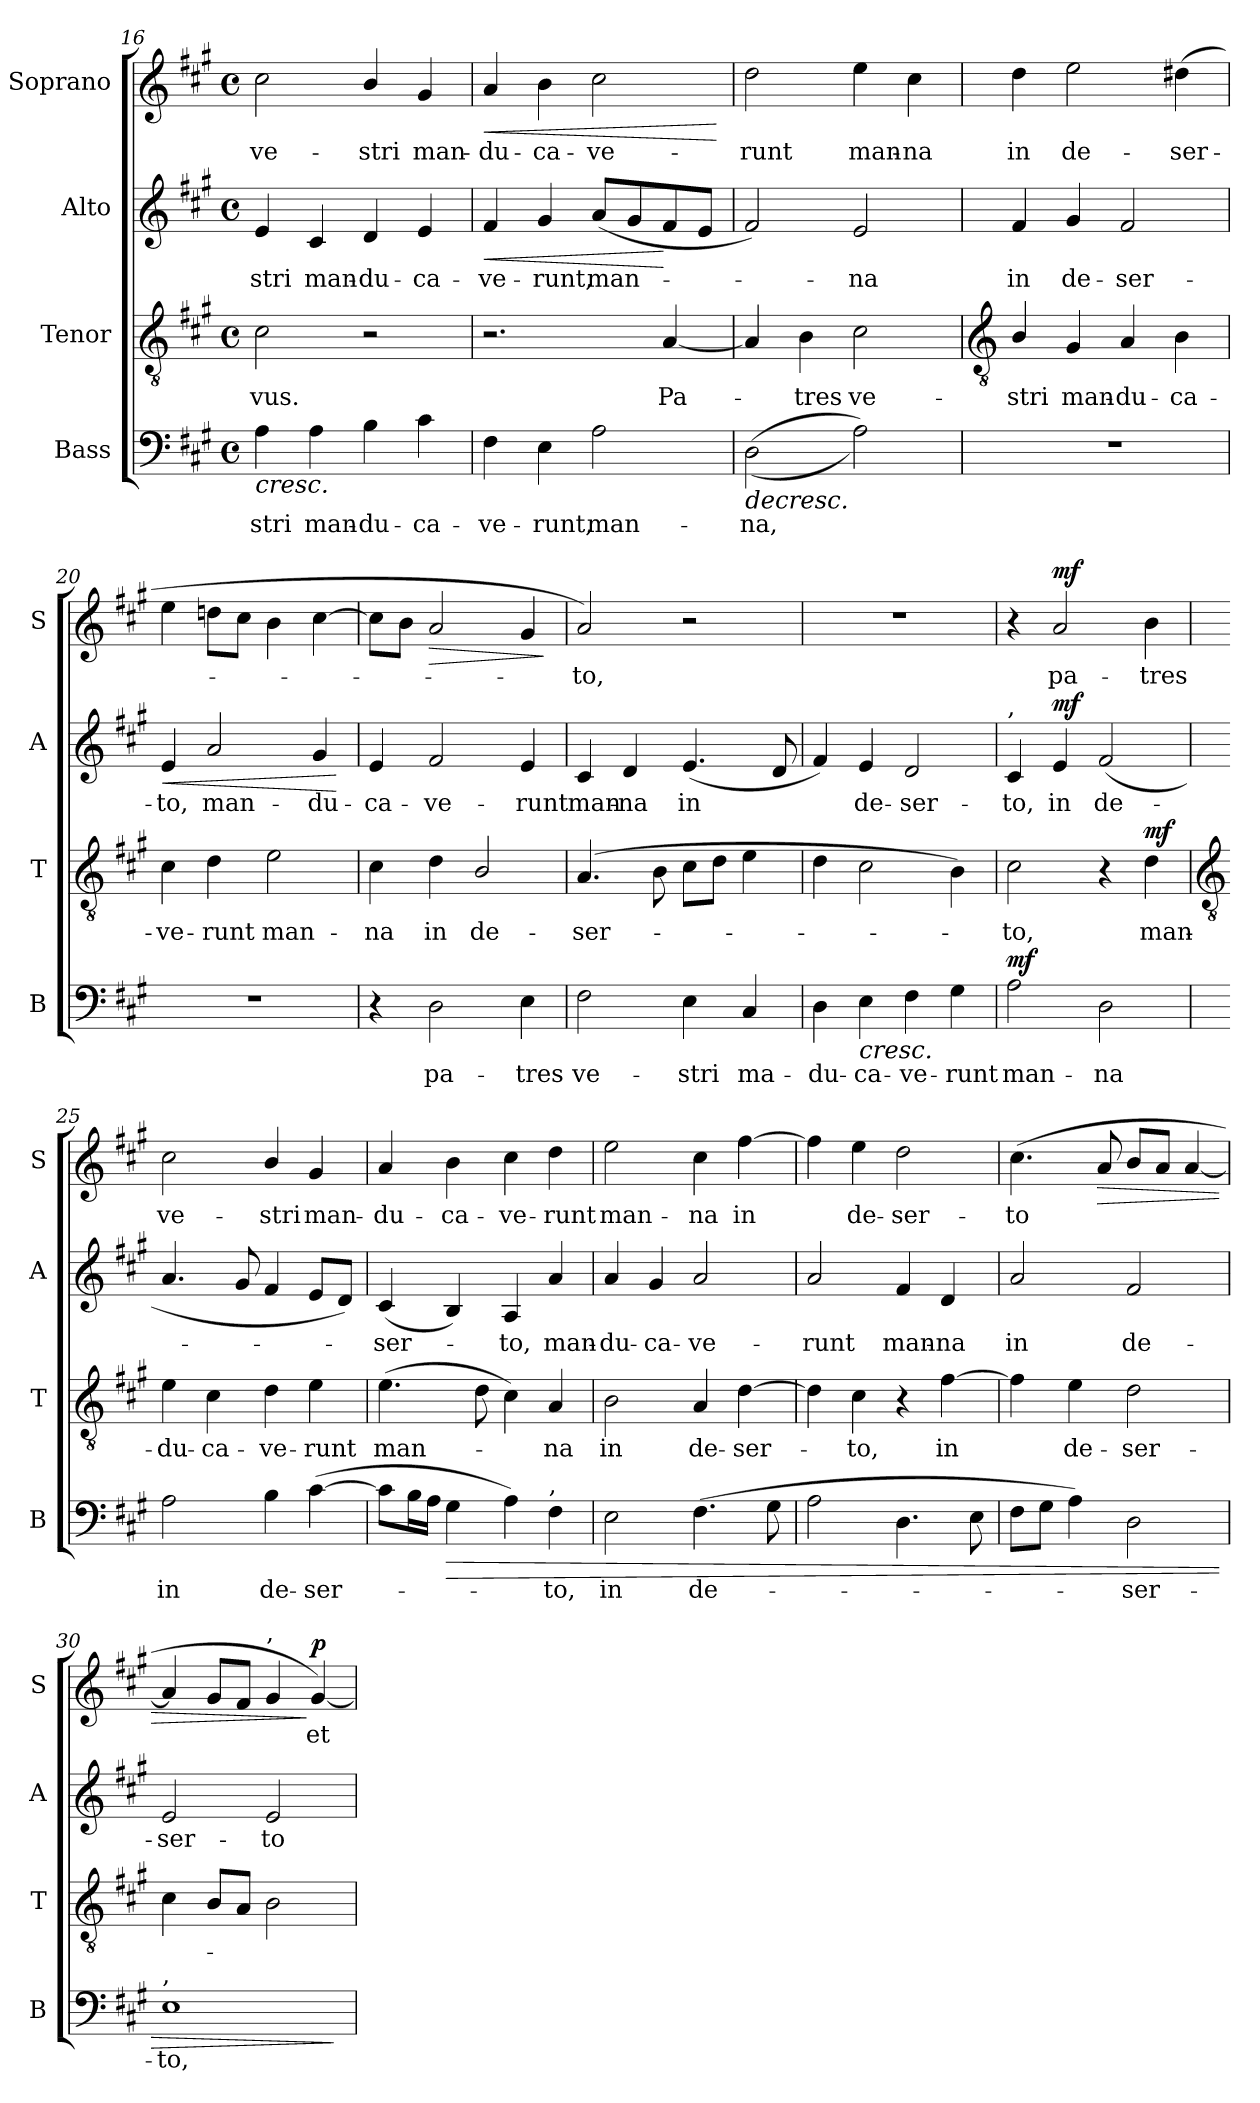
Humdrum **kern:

**kern	**text	**dynam	**kern	**text	**dynam	**kern	**text	**dynam	**kern	**text	**dynam
*part4	*part4	*part4	*part3	*part3	*part3	*part2	*part2	*part2	*part1	*part1	*part1
*staff4	*staff4	*staff4	*staff3	*staff3	*staff3	*staff2	*staff2	*staff2	*staff1	*staff1	*staff1
*I"Bass	*	*	*I"Tenor	*	*	*I"Alto	*	*	*I"Soprano	*	*
*I'B	*	*	*I'T	*	*	*I'A	*	*	*I'S	*	*
*clefF4	*	*	*clefGv2	*	*	*clefG2	*	*	*clefG2	*	*
*k[f#c#g#]	*	*	*k[f#c#g#]	*	*	*k[f#c#g#]	*	*	*k[f#c#g#]	*	*
*A:	*	*	*A:	*	*	*A:	*	*	*A:	*	*
*M4/4	*	*	*M4/4	*	*	*M4/4	*	*	*M4/4	*	*
*met(c)	*	*	*met(c)	*	*	*met(c)	*	*	*met(c)	*	*
=16	=16	=16	=16	=16	=16	=16	=16	=16	=16	=16	=16
!	!LO:LY:b	!LO:HP:b	!	!LO:LY:b	!	!	!LO:LY:b	!	!	!LO:LY:b	!
4A	-stri	<	2c#	vus.	.	4e	-stri	.	2cc#	ve-	.
!	!LO:LY:b	!	!	!	!	!	!LO:LY:b	!	!	!	!
4A	man-	.	.	.	.	4c#	man-	.	.	.	.
!	!LO:LY:b	!	!	!	!	!	!LO:LY:b	!	!	!LO:LY:b	!
4B	-du-	.	2r	.	.	4d	-du-	.	4b/	-stri	.
!	!LO:LY:b	!	!	!	!	!	!LO:LY:b	!	!	!LO:LY:b	!
4c#	-ca-	.	.	.	.	4e	-ca-	.	4g#	man-	.
=17	=17	=17	=17	=17	=17	=17	=17	=17	=17	=17	=17
!	!LO:LY:b	!	!	!	!	!	!LO:LY:b	!LO:HP:b	!	!LO:LY:b	!LO:HP:b
4F#	-ve-	.	2.r	.	.	4f#	-ve-	<	4a	-du-	<
!	!LO:LY:b	!	!	!	!	!	!LO:LY:b	!	!	!LO:LY:b	!
4E	-runt,	.	.	.	.	4g#	-runt,	.	4b	-ca-	.
!	!LO:LY:b	!	!	!	!	!	!LO:LY:b	!	!	!LO:LY:b	!
2A	man-	.	.	.	.	(<8aL	man-	.	2cc#	-ve-	.
.	.	.	.	.	.	8g#	.	.	.	.	.
!	!	!	!	!LO:LY:b	!	!	!	!	!	!	!
.	.	.	[4A	Pa-	.	8f#	.	[	.	.	.
.	.	.	.	.	.	8eJ	.	.	.	.	.
.	.	.	.	.	.	.	.	.	.	.	[
=18	=18	=18	=18	=18	=18	=18	=18	=18	=18	=18	=18
!	!LO:LY:b	!LO:HP:b	!	!	!	!	!	!	!	!LO:LY:b	!
(>(>2D	-na,	>	4A]	.	.	2f#)	.	.	2dd	-runt	.
!	!	!	!	!LO:LY:b	!	!	!	!	!	!	!
.	.	.	4B	tres	.	.	.	.	.	.	.
!	!	!	!	!LO:LY:b	!	!	!LO:LY:b	!	!	!LO:LY:b	!
2A))	.	.	2c#	ve-	.	2e	na	.	4ee	man-	.
!	!	!	!	!	!	!	!	!	!	!LO:LY:b	!
.	.	.	.	.	.	.	.	.	4cc#	-na	.
.	.	[	.	.	.	.	.	.	.	.	.
!!LO:LB:g=z
=19	=19	=19	=19	=19	=19	=19	=19	=19	=19	=19	=19
*	*	*	*clefGv2	*	*	*	*	*	*	*	*
!	!	!	!	!LO:LY:b	!	!	!LO:LY:b	!	!	!LO:LY:b	!
1r	.	.	4B/	-stri	.	4f#	in	.	4dd	in	.
!	!	!	!	!LO:LY:b	!	!	!LO:LY:b	!	!	!LO:LY:b	!
.	.	.	4G#	man-	.	4g#	de-	.	2ee	de-	.
!	!	!	!	!LO:LY:b	!	!	!LO:LY:b	!	!	!	!
.	.	.	4A	-du-	.	2f#	-ser-	.	.	.	.
!	!	!	!	!LO:LY:b	!	!	!	!	!	!LO:LY:b	!
.	.	.	4B	-ca-	.	.	.	.	(>4dd#X	-ser-	.
=20	=20	=20	=20	=20	=20	=20	=20	=20	=20	=20	=20
!	!	!	!	!LO:LY:b	!	!	!LO:LY:b	!LO:HP:b	!	!	!
1r	.	.	4c#	-ve-	.	4e	-to,	<	4ee	.	.
!	!	!	!	!LO:LY:b	!	!	!LO:LY:b	!	!	!	!
.	.	.	4d	-runt	.	2a	man-	.	8ddnL	.	.
.	.	.	.	.	.	.	.	.	8cc#J	.	.
!	!	!	!	!LO:LY:b	!	!	!	!	!	!	!
.	.	.	2e	man-	.	.	.	.	4b	.	.
!	!	!	!	!	!	!	!LO:LY:b	!	!	!	!
.	.	.	.	.	.	4g#	-du-	.	[4cc#	.	.
.	.	.	.	.	.	.	.	[	.	.	.
=21	=21	=21	=21	=21	=21	=21	=21	=21	=21	=21	=21
!	!	!	!	!LO:LY:b	!	!	!LO:LY:b	!	!	!	!
4r	.	.	4c#	-na	.	4e	-ca-	.	8cc#L]	.	.
.	.	.	.	.	.	.	.	.	8bJ	.	.
!	!LO:LY:b	!	!	!LO:LY:b	!	!	!LO:LY:b	!	!	!	!LO:HP:b
2D	pa-	.	4d	in	.	2f#	-ve-	.	2a	.	>
!	!	!	!	!LO:LY:b	!	!	!	!	!	!	!
.	.	.	2B/	de-	.	.	.	.	.	.	.
!	!LO:LY:b	!	!	!	!	!	!LO:LY:b	!	!	!	!
4E	-tres	.	.	.	.	4e	-runt	.	4g#	.	.
.	.	.	.	.	.	.	.	.	.	.	]
=22	=22	=22	=22	=22	=22	=22	=22	=22	=22	=22	=22
!	!LO:LY:b	!	!	!LO:LY:b	!	!	!LO:LY:b	!	!	!LO:LY:b	!
2F#	ve-	.	(>4.A	-ser-	.	4c#	man-	.	2a)	to,	.
!	!	!	!	!	!	!	!LO:LY:b	!	!	!	!
.	.	.	.	.	.	4d	-na	.	.	.	.
.	.	.	8B	.	.	.	.	.	.	.	.
!	!LO:LY:b	!	!	!	!	!	!LO:LY:b	!	!	!	!
4E	-stri	.	8c#L	.	.	(<4.e	in	.	2r	.	.
.	.	.	8dJ	.	.	.	.	.	.	.	.
!	!LO:LY:b	!	!	!	!	!	!	!	!	!	!
4C#	ma-	.	4e	.	.	.	.	.	.	.	.
.	.	.	.	.	.	8d	.	.	.	.	.
=23	=23	=23	=23	=23	=23	=23	=23	=23	=23	=23	=23
!	!LO:LY:b	!	!	!	!	!	!	!	!	!	!
4D	-du-	.	4d	.	.	4f#)	.	.	1r	.	.
!	!LO:LY:b	!LO:HP:b	!	!	!	!	!LO:LY:b	!	!	!	!
4E	-ca-	<	2c#	.	.	4e	de-	.	.	.	.
!	!LO:LY:b	!	!	!	!	!	!LO:LY:b	!	!	!	!
4F#	-ve-	.	.	.	.	2d	-ser-	.	.	.	.
!	!LO:LY:b	!	!	!	!	!	!	!	!	!	!
4G#	-runt	.	4B)	.	.	.	.	.	.	.	.
.	.	]	.	.	.	.	.	.	.	.	.
=24	=24	=24	=24	=24	=24	=24	=24	=24	=24	=24	=24
!	!	!	!	!	!	!LO:TX:a:t=,	!	!	!	!	!
!	!LO:LY:b	!LO:DY:b	!	!LO:LY:b	!	!	!LO:LY:b	!	!	!	!
2A	man-	mf	2c#	to,	.	4c#	-to,	.	4r	.	.
!	!	!	!	!	!	!	!LO:LY:b	!LO:DY:b	!	!LO:LY:b	!LO:DY:b
.	.	.	.	.	.	4e	in	mf	2a	pa-	mf
!	!LO:LY:b	!	!	!	!	!	!LO:LY:b	!	!	!	!
2D	-na	.	4r	.	.	(<2f#	de-	.	.	.	.
!	!	!	!	!LO:LY:b	!LO:DY:b	!	!	!	!	!LO:LY:b	!
.	.	.	4d	man-	mf	.	.	.	4b	-tres	.
!!LO:LB:g=z
=25	=25	=25	=25	=25	=25	=25	=25	=25	=25	=25	=25
*	*	*	*clefGv2	*	*	*	*	*	*	*	*
!	!LO:LY:b	!	!	!LO:LY:b	!	!	!	!	!	!LO:LY:b	!
2A	in	.	4e	-du-	.	4.a	.	.	2cc#	ve-	.
!	!	!	!	!LO:LY:b	!	!	!	!	!	!	!
.	.	.	4c#	-ca-	.	.	.	.	.	.	.
.	.	.	.	.	.	8g#	.	.	.	.	.
!	!LO:LY:b	!	!	!LO:LY:b	!	!	!	!	!	!LO:LY:b	!
4B	de-	.	4d	-ve-	.	4f#	.	.	4b/	-stri	.
!	!LO:LY:b	!	!	!LO:LY:b	!	!	!	!	!	!LO:LY:b	!
(>[4c#	-ser-	.	4e	-runt	.	8eL	.	.	4g#	man-	.
.	.	.	.	.	.	8dJ)	.	.	.	.	.
=26	=26	=26	=26	=26	=26	=26	=26	=26	=26	=26	=26
!	!	!	!	!LO:LY:b	!	!	!LO:LY:b	!	!	!LO:LY:b	!
8c#L]	.	.	(>4.e	man-	.	(<4c#	ser-	.	4a	-du-	.
16BL	.	.	.	.	.	.	.	.	.	.	.
16AJJ	.	.	.	.	.	.	.	.	.	.	.
!	!	!LO:HP:b	!	!	!	!	!	!	!	!LO:LY:b	!
4G#	.	>	.	.	.	4B)	.	.	4b	-ca-	.
.	.	.	8d	.	.	.	.	.	.	.	.
!	!	!	!	!	!	!	!LO:LY:b	!	!	!LO:LY:b	!
4A)	.	.	4c#)	.	.	4A	to,	.	4cc#	-ve-	.
!LO:TX:a:t=,	!	!	!	!	!	!	!	!	!	!	!
!	!LO:LY:b	!	!	!LO:LY:b	!	!	!LO:LY:b	!	!	!LO:LY:b	!
4F#	to,	.	4A	na	.	4a	man-	.	4dd	-runt	.
.	.	[	.	.	.	.	.	.	.	.	.
=27	=27	=27	=27	=27	=27	=27	=27	=27	=27	=27	=27
!	!LO:LY:b	!	!	!LO:LY:b	!	!	!LO:LY:b	!	!	!LO:LY:b	!
2E	in	.	2B	in	.	4a	-du-	.	2ee	man-	.
!	!	!	!	!	!	!	!LO:LY:b	!	!	!	!
.	.	.	.	.	.	4g#	-ca-	.	.	.	.
!	!LO:LY:b	!	!	!LO:LY:b	!	!	!LO:LY:b	!	!	!LO:LY:b	!
(>4.F#	de-	.	4A	de-	.	2a	-ve-	.	4cc#	-na	.
!	!	!	!	!LO:LY:b	!	!	!	!	!	!LO:LY:b	!
.	.	.	[4d	-ser-	.	.	.	.	[4ff#	in	.
8G#	.	.	.	.	.	.	.	.	.	.	.
=28	=28	=28	=28	=28	=28	=28	=28	=28	=28	=28	=28
!	!	!	!	!	!	!	!LO:LY:b	!	!	!	!
2A	.	.	4d]	.	.	2a	-runt	.	4ff#]	.	.
!	!	!	!	!LO:LY:b	!	!	!	!	!	!LO:LY:b	!
.	.	.	4c#	to,	.	.	.	.	4ee	de-	.
!	!	!	!	!	!	!	!LO:LY:b	!	!	!LO:LY:b	!
4.D	.	.	4r	.	.	4f#	man-	.	2dd	-ser-	.
!	!	!	!	!LO:LY:b	!	!	!LO:LY:b	!	!	!	!
.	.	.	[4f#	in	.	4d	-na	.	.	.	.
8E	.	.	.	.	.	.	.	.	.	.	.
=29	=29	=29	=29	=29	=29	=29	=29	=29	=29	=29	=29
!	!	!	!	!	!	!	!LO:LY:b	!	!	!LO:LY:b	!
8F#L	.	.	4f#]	.	.	2a	in	.	(<4.cc#	-to	.
8G#J	.	.	.	.	.	.	.	.	.	.	.
!	!	!	!	!LO:LY:b	!	!	!	!	!	!	!
4A)	.	.	4e	de-	.	.	.	.	.	.	.
!	!	!	!	!	!	!	!	!	!	!	!LO:HP:b
.	.	.	.	.	.	.	.	.	8a	.	>
!	!LO:LY:b	!	!	!LO:LY:b	!	!	!LO:LY:b	!	!	!	!
2D	ser-	.	2d	-ser-	.	2f#	de-	.	8bL	.	.
.	.	.	.	.	.	.	.	.	8aJ	.	.
.	.	.	.	.	.	.	.	.	[4a	.	.
=30	=30	=30	=30	=30	=30	=30	=30	=30	=30	=30	=30
!LO:TX:a:t=,	!	!	!	!	!	!	!	!	!	!	!
!	!LO:LY:b	!	!	!	!	!	!LO:LY:b	!	!	!	!
1E	-to,	.	4c#	.	.	2e	-ser-	.	4a]	.	.
.	.	.	8BL	.	.	.	.	.	8g#L	.	.
.	.	.	8AJ	.	.	.	.	.	8f#J	.	.
!	!	!	!	!	!	!	!	!	!LO:TX:a:t=,	!	!
!	!	!	!	!	!	!	!LO:LY:b	!	!	!	!
.	.	.	2B	.	.	2e	-to	.	4g#	.	.
!	!	!	!	!	!	!	!	!	!	!LO:LY:b	!LO:DY:n=1:b
.	.	.	.	.	.	.	.	.	[4g#)	et	] p
.	.	]	.	.	.	.	.	.	.	.	.
=	=	=	=	=	=	=	=	=	=	=	=
*-	*-	*-	*-	*-	*-	*-	*-	*-	*-	*-	*-
